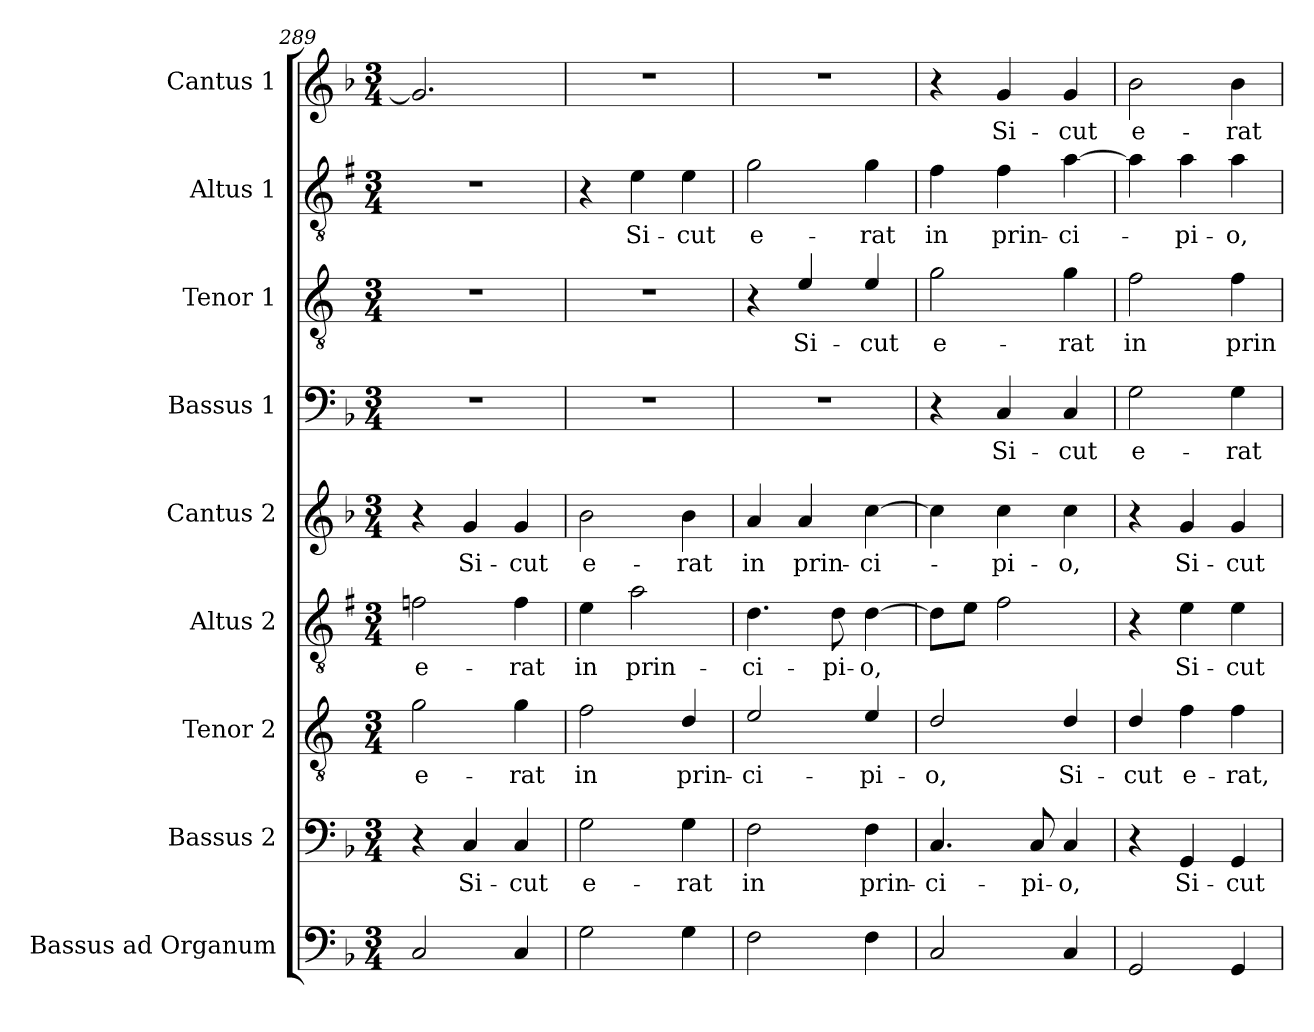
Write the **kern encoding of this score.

**kern	**kern	**text	**kern	**text	**kern	**text	**kern	**text	**kern	**text	**kern	**text	**kern	**text	**kern	**text
*part9	*part8	*part8	*part7	*part7	*part6	*part6	*part5	*part5	*part4	*part4	*part3	*part3	*part2	*part2	*part1	*part1
*staff9	*staff8	*staff8	*staff7	*staff7	*staff6	*staff6	*staff5	*staff5	*staff4	*staff4	*staff3	*staff3	*staff2	*staff2	*staff1	*staff1
*I"Bassus ad Organum	*I"Bassus 2	*	*I"Tenor 2	*	*I"Altus 2	*	*I"Cantus 2	*	*I"Bassus 1	*	*I"Tenor 1	*	*I"Altus 1	*	*I"Cantus 1	*
*I'Org	*I'B2	*	*I'T2	*	*I'A2	*	*I'C2	*	*I'B1	*	*I'T1	*	*I'A1	*	*I'C1	*
*clefF4	*clefF4	*	*clefGv2	*	*clefGv2	*	*clefG2	*	*clefF4	*	*clefGv2	*	*clefGv2	*	*clefG2	*
*	*	*	*ITrd4c7	*	*ITrd1c2	*	*	*	*	*	*ITrd4c7	*	*ITrd1c2	*	*	*
*k[b-]	*k[b-]	*	*k[b-]	*	*k[b-]	*	*k[b-]	*	*k[b-]	*	*k[b-]	*	*k[b-]	*	*k[b-]	*
*F:	*F:	*	*F:	*	*F:	*	*F:	*	*F:	*	*F:	*	*F:	*	*F:	*
*M3/4	*M3/4	*	*M3/4	*	*M3/4	*	*M3/4	*	*M3/4	*	*M3/4	*	*M3/4	*	*M3/4	*
=289	=289	=289	=289	=289	=289	=289	=289	=289	=289	=289	=289	=289	=289	=289	=289	=289
!	!	!	!	!LO:LY:b	!	!LO:LY:b	!	!	!	!	!	!	!	!	!	!
2C/	4r	.	2c\	e-	2e-X\	e-	4r	.	2.r	.	2.r	.	2.r	.	2.g/]	.
!	!	!LO:LY:b	!	!	!	!	!	!LO:LY:b	!	!	!	!	!	!	!	!
.	4C/	Si-	.	.	.	.	4g/	Si-	.	.	.	.	.	.	.	.
!	!	!LO:LY:b	!	!LO:LY:b	!	!LO:LY:b	!	!LO:LY:b	!	!	!	!	!	!	!	!
4C/	4C/	-cut	4c\	-rat	4e-\	-rat	4g/	-cut	.	.	.	.	.	.	.	.
=290	=290	=290	=290	=290	=290	=290	=290	=290	=290	=290	=290	=290	=290	=290	=290	=290
!	!	!LO:LY:b	!	!LO:LY:b	!	!LO:LY:b	!	!LO:LY:b	!	!	!	!	!	!	!	!
2G\	2G\	e-	2B-\	in	4d\	in	2b-\	e-	2.r	.	2.r	.	4r	.	2.r	.
!	!	!	!	!	!	!LO:LY:b	!	!	!	!	!	!	!	!LO:LY:b	!	!
.	.	.	.	.	2g\	prin-	.	.	.	.	.	.	4d\	Si-	.	.
!	!	!LO:LY:b	!	!LO:LY:b	!	!	!	!LO:LY:b	!	!	!	!	!	!LO:LY:b	!	!
4G\	4G\	-rat	4G/	prin-	.	.	4b-\	-rat	.	.	.	.	4d\	-cut	.	.
=291	=291	=291	=291	=291	=291	=291	=291	=291	=291	=291	=291	=291	=291	=291	=291	=291
!	!	!LO:LY:b	!	!LO:LY:b	!	!LO:LY:b	!	!LO:LY:b	!	!	!	!	!	!LO:LY:b	!	!
2F\	2F\	in	2A/	-ci-	4.c\	-ci-	4a/	in	2.r	.	4r	.	2f\	e-	2.r	.
!	!	!	!	!	!	!	!	!LO:LY:b	!	!	!	!LO:LY:b	!	!	!	!
.	.	.	.	.	.	.	4a/	prin-	.	.	4A/	Si-	.	.	.	.
!	!	!	!	!	!	!LO:LY:b	!	!	!	!	!	!	!	!	!	!
.	.	.	.	.	8c\	-pi-	.	.	.	.	.	.	.	.	.	.
!	!	!LO:LY:b	!	!LO:LY:b	!	!LO:LY:b	!	!LO:LY:b	!	!	!	!LO:LY:b	!	!LO:LY:b	!	!
4F\	4F\	prin-	4A/	-pi-	[4c\	-o,	[4cc\	-ci-	.	.	4A/	-cut	4f\	-rat	.	.
!!LO:LB:g=z
=292	=292	=292	=292	=292	=292	=292	=292	=292	=292	=292	=292	=292	=292	=292	=292	=292
!	!	!LO:LY:b	!	!LO:LY:b	!	!	!	!	!	!	!	!LO:LY:b	!	!LO:LY:b	!	!
2C/	4.C/	-ci-	2G/	-o,	8c\L]	.	4cc\]	.	4r	.	2c\	e-	4e\	in	4r	.
.	.	.	.	.	8d\J	.	.	.	.	.	.	.	.	.	.	.
!	!	!	!	!	!	!	!	!LO:LY:b	!	!LO:LY:b	!	!	!	!LO:LY:b	!	!LO:LY:b
.	.	.	.	.	2e\	.	4cc\	-pi-	4C/	Si-	.	.	4e\	prin-	4g/	Si-
!	!	!LO:LY:b	!	!	!	!	!	!	!	!	!	!	!	!	!	!
.	8C/	-pi-	.	.	.	.	.	.	.	.	.	.	.	.	.	.
!	!	!LO:LY:b	!	!LO:LY:b	!	!	!	!LO:LY:b	!	!LO:LY:b	!	!LO:LY:b	!	!LO:LY:b	!	!LO:LY:b
4C/	4C/	-o,	4G/	Si-	.	.	4cc\	-o,	4C/	-cut	4c\	-rat	[4g\	-ci-	4g/	-cut
=293	=293	=293	=293	=293	=293	=293	=293	=293	=293	=293	=293	=293	=293	=293	=293	=293
!	!	!	!	!LO:LY:b	!	!	!	!	!	!LO:LY:b	!	!LO:LY:b	!	!	!	!LO:LY:b
2GG/	4r	.	4G/	-cut	4r	.	4r	.	2G\	e-	2B-\	in	4g\]	.	2b-\	e-
!	!	!LO:LY:b	!	!LO:LY:b	!	!LO:LY:b	!	!LO:LY:b	!	!	!	!	!	!LO:LY:b	!	!
.	4GG/	Si-	4B-\	e-	4d\	Si-	4g/	Si-	.	.	.	.	4g\	-pi-	.	.
!	!	!LO:LY:b	!	!LO:LY:b	!	!LO:LY:b	!	!LO:LY:b	!	!LO:LY:b	!	!LO:LY:b	!	!LO:LY:b	!	!LO:LY:b
4GG/	4GG/	-cut	4B-\	-rat,	4d\	-cut	4g/	-cut	4G\	-rat	4B-\	prin-	4g\	-o,	4b-\	-rat
=	=	=	=	=	=	=	=	=	=	=	=	=	=	=	=	=
*-	*-	*-	*-	*-	*-	*-	*-	*-	*-	*-	*-	*-	*-	*-	*-	*-
